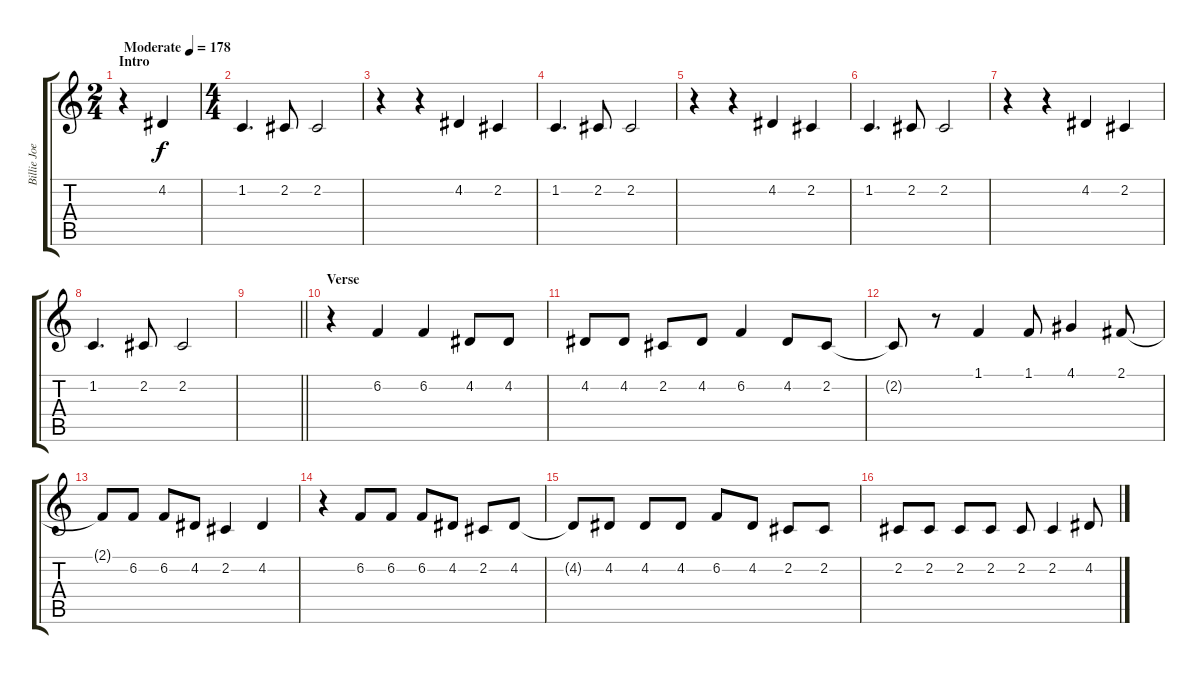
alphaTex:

\track ("Billie Joe Armstrong - Vocals" "Billie Joe") {instrument altosax}
\staff {score tabs}
\tuning (E4 B3 G3 D3 A2 E2) {hide}
\ts (2 4)
\section ("" "Intro")
\tempo (178 "Moderate")
\clef g2
\ks c
r.4{dy f instrument altosax} 4.2.4 |
\ts (4 4)
1.2.4{d} 2.2.8 2.2.2 |
r.4 r.4 4.2.4 2.2.4 |
1.2.4{d} 2.2.8 2.2.2 |
r.4 r.4 4.2.4 2.2.4 |
1.2.4{d} 2.2.8 2.2.2 |
r.4 r.4 4.2.4 2.2.4 |
1.2.4{d} 2.2.8 2.2.2 |
\barLineRight lightlight
|
\section ("" "Verse")
r.4 6.2.4 6.2.4 4.2.8 4.2.8 |
4.2.8 4.2.8 2.2.8 4.2.8 6.2.4 4.2.8 2.2.8 |
2.2{t}.8 r.8 1.1.4 1.1.8 4.1.4 2.1.8 |
2.1{t}.8 6.2.8 6.2.8 4.2.8 2.2.4 4.2.4 |
r.4 6.2.8 6.2.8 6.2.8 4.2.8 2.2.8 4.2.8 |
4.2{t}.8 4.2.8 4.2.8 4.2.8 6.2.8 4.2.8 2.2.8 2.2.8 |
2.2.8 2.2.8 2.2.8 2.2.8 2.2.8 2.2.4 4.2.8
